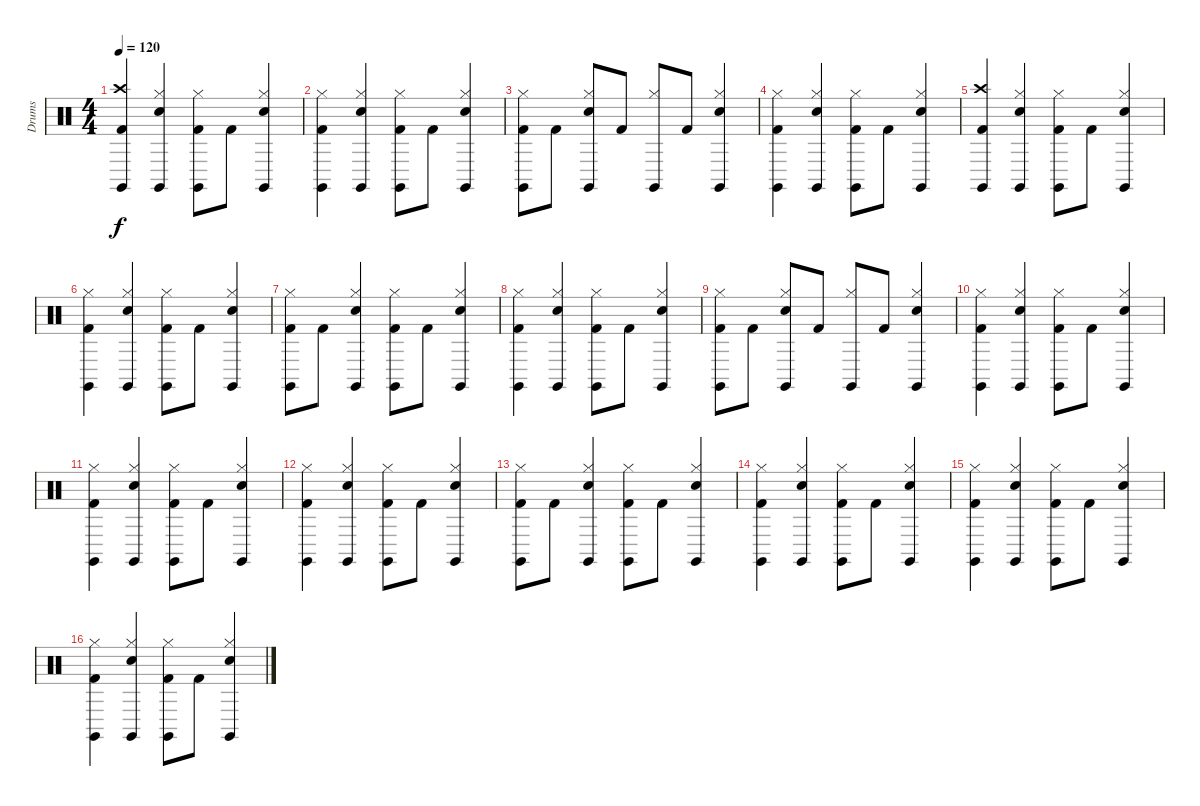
\track ("Drums" "Drums") {instrument percussion}
\staff {score}
\articulation defaults
\ts (4 4)
\tempo 120
\clef neutral
\ks c
("Crash high (hit)" "Kick (hit) 2" "Claves (hit)").4{dy f} ("Hi-Hat (closed)" "Snare (hit) 2" "Claves (hit)").4 ("Hi-Hat (closed)" "Kick (hit) 2" "Claves (hit)").8 "Kick (hit) 2".8 ("Hi-Hat (closed)" "Snare (hit) 2" "Claves (hit)").4 |
("Hi-Hat (closed)" "Kick (hit) 2" "Claves (hit)").4 ("Hi-Hat (closed)" "Snare (hit) 2" "Claves (hit)").4 ("Hi-Hat (closed)" "Kick (hit) 2" "Claves (hit)").8 "Kick (hit) 2".8 ("Hi-Hat (closed)" "Snare (hit) 2" "Claves (hit)").4 |
("Hi-Hat (closed)" "Kick (hit) 2" "Claves (hit)").8 "Kick (hit) 2".8 ("Hi-Hat (closed)" "Snare (hit) 2" "Claves (hit)").8 "Kick (hit) 2".8 ("Hi-Hat (closed)" "Claves (hit)").8 "Kick (hit) 2".8 ("Hi-Hat (closed)" "Snare (hit) 2" "Claves (hit)").4 |
("Hi-Hat (closed)" "Kick (hit) 2" "Claves (hit)").4 ("Hi-Hat (closed)" "Snare (hit) 2" "Claves (hit)").4 ("Hi-Hat (closed)" "Kick (hit) 2" "Claves (hit)").8 "Kick (hit) 2".8 ("Hi-Hat (closed)" "Snare (hit) 2" "Claves (hit)").4 |
("Crash high (hit)" "Kick (hit) 2" "Claves (hit)").4 ("Hi-Hat (closed)" "Snare (hit) 2" "Claves (hit)").4 ("Hi-Hat (closed)" "Kick (hit) 2" "Claves (hit)").8 "Kick (hit) 2".8 ("Hi-Hat (closed)" "Snare (hit) 2" "Claves (hit)").4 |
("Hi-Hat (closed)" "Kick (hit) 2" "Claves (hit)").4 ("Hi-Hat (closed)" "Snare (hit) 2" "Claves (hit)").4 ("Hi-Hat (closed)" "Kick (hit) 2" "Claves (hit)").8 "Kick (hit) 2".8 ("Hi-Hat (closed)" "Snare (hit) 2" "Claves (hit)").4 |
("Hi-Hat (closed)" "Kick (hit) 2" "Claves (hit)").8 "Kick (hit) 2".8 ("Hi-Hat (closed)" "Snare (hit) 2" "Claves (hit)").4 ("Hi-Hat (closed)" "Kick (hit) 2" "Claves (hit)").8 "Kick (hit) 2".8 ("Hi-Hat (closed)" "Snare (hit) 2" "Claves (hit)").4 |
("Hi-Hat (closed)" "Kick (hit) 2" "Claves (hit)").4 ("Hi-Hat (closed)" "Snare (hit) 2" "Claves (hit)").4 ("Hi-Hat (closed)" "Kick (hit) 2" "Claves (hit)").8 "Kick (hit) 2".8 ("Hi-Hat (closed)" "Snare (hit) 2" "Claves (hit)").4 |
("Hi-Hat (closed)" "Kick (hit) 2" "Claves (hit)").8 "Kick (hit) 2".8 ("Hi-Hat (closed)" "Snare (hit) 2" "Claves (hit)").8 "Kick (hit) 2".8 ("Hi-Hat (closed)" "Claves (hit)").8 "Kick (hit) 2".8 ("Hi-Hat (closed)" "Snare (hit) 2" "Claves (hit)").4 |
("Hi-Hat (closed)" "Kick (hit) 2" "Claves (hit)").4 ("Hi-Hat (closed)" "Snare (hit) 2" "Claves (hit)").4 ("Hi-Hat (closed)" "Kick (hit) 2" "Claves (hit)").8 "Kick (hit) 2".8 ("Hi-Hat (closed)" "Snare (hit) 2" "Claves (hit)").4 |
("Hi-Hat (closed)" "Kick (hit) 2" "Claves (hit)").4 ("Hi-Hat (closed)" "Snare (hit) 2" "Claves (hit)").4 ("Hi-Hat (closed)" "Kick (hit) 2" "Claves (hit)").8 "Kick (hit) 2".8 ("Hi-Hat (closed)" "Snare (hit) 2" "Claves (hit)").4 |
("Hi-Hat (closed)" "Kick (hit) 2" "Claves (hit)").4 ("Hi-Hat (closed)" "Snare (hit) 2" "Claves (hit)").4 ("Hi-Hat (closed)" "Kick (hit) 2" "Claves (hit)").8 "Kick (hit) 2".8 ("Hi-Hat (closed)" "Snare (hit) 2" "Claves (hit)").4 |
("Hi-Hat (closed)" "Kick (hit) 2" "Claves (hit)").8 "Kick (hit) 2".8 ("Hi-Hat (closed)" "Snare (hit) 2" "Claves (hit)").4 ("Hi-Hat (closed)" "Kick (hit) 2" "Claves (hit)").8 "Kick (hit) 2".8 ("Hi-Hat (closed)" "Snare (hit) 2" "Claves (hit)").4 |
("Hi-Hat (closed)" "Kick (hit) 2" "Claves (hit)").4 ("Hi-Hat (closed)" "Snare (hit) 2" "Claves (hit)").4 ("Hi-Hat (closed)" "Kick (hit) 2" "Claves (hit)").8 "Kick (hit) 2".8 ("Hi-Hat (closed)" "Snare (hit) 2" "Claves (hit)").4 |
("Hi-Hat (closed)" "Kick (hit) 2" "Claves (hit)").4 ("Hi-Hat (closed)" "Snare (hit) 2" "Claves (hit)").4 ("Hi-Hat (closed)" "Kick (hit) 2" "Claves (hit)").8 "Kick (hit) 2".8 ("Hi-Hat (closed)" "Snare (hit) 2" "Claves (hit)").4 |
("Hi-Hat (closed)" "Kick (hit) 2" "Claves (hit)").4 ("Hi-Hat (closed)" "Snare (hit) 2" "Claves (hit)").4 ("Hi-Hat (closed)" "Kick (hit) 2" "Claves (hit)").8 "Kick (hit) 2".8 ("Hi-Hat (closed)" "Snare (hit) 2" "Claves (hit)").4
